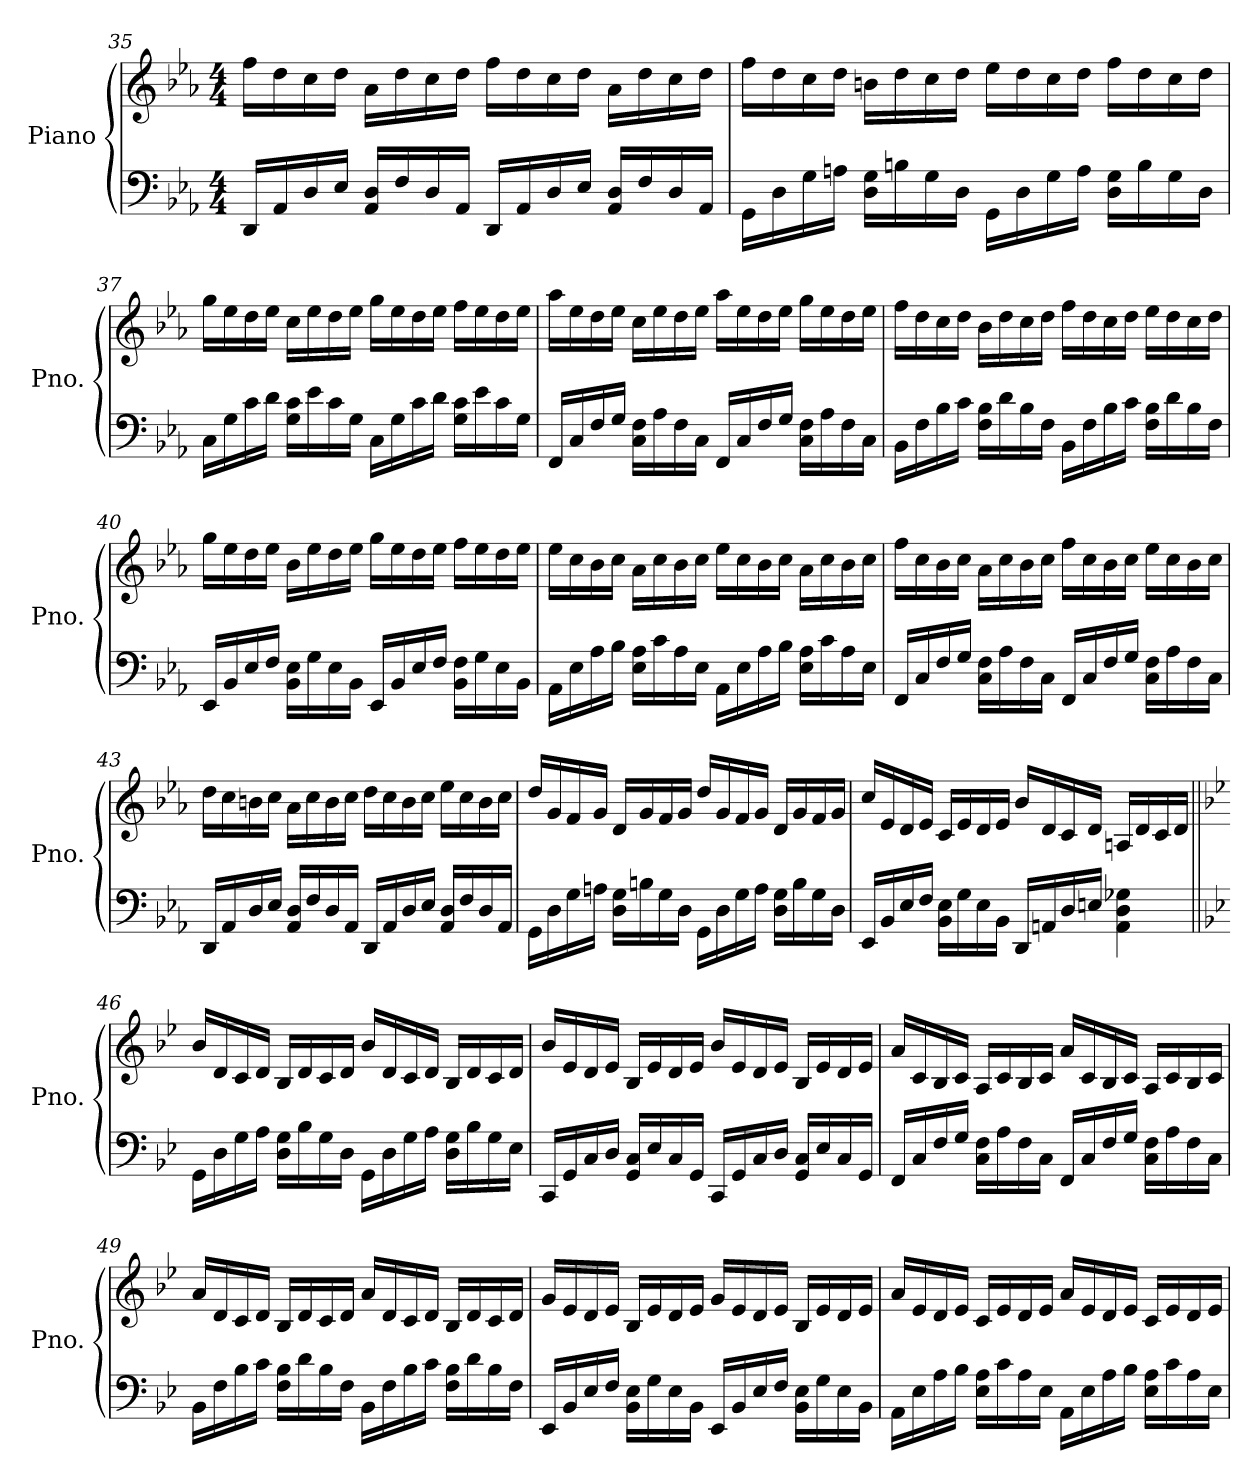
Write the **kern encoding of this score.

**kern	**kern
*part1	*part1
*staff2	*staff1
*I"Piano	*
*I'Pno.	*
*clefF4	*clefG2
*k[b-e-a-]	*k[b-e-a-]
*M4/4	*M4/4
=35	=35
16DD/LL	16ff\LL
16AA-/	16dd\
16D/	16cc\
16E-/JJ	16dd\JJ
16AA-/ 16D/LL	16a-\LL
16F/	16dd\
16D/	16cc\
16AA-/JJ	16dd\JJ
16DD/LL	16ff\LL
16AA-/	16dd\
16D/	16cc\
16E-/JJ	16dd\JJ
16AA-/ 16D/LL	16a-\LL
16F/	16dd\
16D/	16cc\
16AA-/JJ	16dd\JJ
=36	=36
16GG\LL	16ff\LL
16D\	16dd\
16G\	16cc\
16An\JJ	16dd\JJ
16D\ 16G\LL	16bn\LL
16Bn\	16dd\
16G\	16cc\
16D\JJ	16dd\JJ
16GG\LL	16ee-\LL
16D\	16dd\
16G\	16cc\
16A\JJ	16dd\JJ
16D\ 16G\LL	16ff\LL
16B\	16dd\
16G\	16cc\
16D\JJ	16dd\JJ
=37	=37
16C\LL	16gg\LL
16G\	16ee-\
16c\	16dd\
16d\JJ	16ee-\JJ
16G\ 16c\LL	16cc\LL
16e-\	16ee-\
16c\	16dd\
16G\JJ	16ee-\JJ
16C\LL	16gg\LL
16G\	16ee-\
16c\	16dd\
16d\JJ	16ee-\JJ
16G\ 16c\LL	16ff\LL
16e-\	16ee-\
16c\	16dd\
16G\JJ	16ee-\JJ
=38	=38
16FF/LL	16aa-\LL
16C/	16ee-\
16F/	16dd\
16G/JJ	16ee-\JJ
16C\ 16F\LL	16cc\LL
16A-\	16ee-\
16F\	16dd\
16C\JJ	16ee-\JJ
16FF/LL	16aa-\LL
16C/	16ee-\
16F/	16dd\
16G/JJ	16ee-\JJ
16C\ 16F\LL	16gg\LL
16A-\	16ee-\
16F\	16dd\
16C\JJ	16ee-\JJ
=39	=39
16BB-\LL	16ff\LL
16F\	16dd\
16B-\	16cc\
16c\JJ	16dd\JJ
16F\ 16B-\LL	16b-\LL
16d\	16dd\
16B-\	16cc\
16F\JJ	16dd\JJ
16BB-\LL	16ff\LL
16F\	16dd\
16B-\	16cc\
16c\JJ	16dd\JJ
16F\ 16B-\LL	16ee-\LL
16d\	16dd\
16B-\	16cc\
16F\JJ	16dd\JJ
=40	=40
16EE-/LL	16gg\LL
16BB-/	16ee-\
16E-/	16dd\
16F/JJ	16ee-\JJ
16BB-\ 16E-\LL	16b-\LL
16G\	16ee-\
16E-\	16dd\
16BB-\JJ	16ee-\JJ
16EE-/LL	16gg\LL
16BB-/	16ee-\
16E-/	16dd\
16F/JJ	16ee-\JJ
16BB-\ 16F\LL	16ff\LL
16G\	16ee-\
16E-\	16dd\
16BB-\JJ	16ee-\JJ
=41	=41
16AA-\LL	16ee-\LL
16E-\	16cc\
16A-\	16b-\
16B-\JJ	16cc\JJ
16E-\ 16A-\LL	16a-\LL
16c\	16cc\
16A-\	16b-\
16E-\JJ	16cc\JJ
16AA-\LL	16ee-\LL
16E-\	16cc\
16A-\	16b-\
16B-\JJ	16cc\JJ
16E-\ 16A-\LL	16a-\LL
16c\	16cc\
16A-\	16b-\
16E-\JJ	16cc\JJ
=42	=42
16FF/LL	16ff\LL
16C/	16cc\
16F/	16b-\
16G/JJ	16cc\JJ
16C\ 16F\LL	16a-\LL
16A-\	16cc\
16F\	16b-\
16C\JJ	16cc\JJ
16FF/LL	16ff\LL
16C/	16cc\
16F/	16b-\
16G/JJ	16cc\JJ
16C\ 16F\LL	16ee-\LL
16A-\	16cc\
16F\	16b-\
16C\JJ	16cc\JJ
=43	=43
16DD/LL	16dd\LL
16AA-/	16cc\
16D/	16bn\
16E-/JJ	16cc\JJ
16AA-/ 16D/LL	16a-\LL
16F/	16cc\
16D/	16b\
16AA-/JJ	16cc\JJ
16DD/LL	16dd\LL
16AA-/	16cc\
16D/	16b\
16E-/JJ	16cc\JJ
16AA-/ 16D/LL	16ee-\LL
16F/	16cc\
16D/	16b\
16AA-/JJ	16cc\JJ
=44	=44
16GG\LL	16dd/LL
16D\	16g/
16G\	16f/
16An\JJ	16g/JJ
16D\ 16G\LL	16d/LL
16Bn\	16g/
16G\	16f/
16D\JJ	16g/JJ
16GG\LL	16dd/LL
16D\	16g/
16G\	16f/
16A\JJ	16g/JJ
16D\ 16G\LL	16d/LL
16B\	16g/
16G\	16f/
16D\JJ	16g/JJ
=45	=45
*	*MM80
16EE-/LL	16cc/LL
16BB-/	16e-/
16E-/	16d/
16F/JJ	16e-/JJ
16BB-\ 16E-\LL	16c/LL
16G\	16e-/
16E-\	16d/
16BB-\JJ	16e-/JJ
16DD/LL	16b-/LL
16AAn/	16d/
16D/	16c/
16En/JJ	16d/JJ
4AA\ 4D\ 4G-X\	16An/LL
.	16d/
.	16c/
.	16d/JJ
=46||	=46||
*k[b-e-]	*k[b-e-]
*	*MM80
16GG\LL	16b-/LL
16D\	16d/
16G\	16c/
16A\JJ	16d/JJ
16D\ 16G\LL	16B-/LL
16B-\	16d/
16G\	16c/
16D\JJ	16d/JJ
16GG\LL	16b-/LL
16D\	16d/
16G\	16c/
16A\JJ	16d/JJ
16D\ 16G\LL	16B-/LL
16B-\	16d/
16G\	16c/
16E-\JJ	16d/JJ
=47	=47
16CC/LL	16b-/LL
16GG/	16e-/
16C/	16d/
16D/JJ	16e-/JJ
16GG/ 16C/LL	16B-/LL
16E-/	16e-/
16C/	16d/
16GG/JJ	16e-/JJ
16CC/LL	16b-/LL
16GG/	16e-/
16C/	16d/
16D/JJ	16e-/JJ
16GG/ 16C/LL	16B-/LL
16E-/	16e-/
16C/	16d/
16GG/JJ	16e-/JJ
=48	=48
16FF/LL	16a/LL
16C/	16c/
16F/	16B-/
16G/JJ	16c/JJ
16C\ 16F\LL	16A/LL
16A\	16c/
16F\	16B-/
16C\JJ	16c/JJ
16FF/LL	16a/LL
16C/	16c/
16F/	16B-/
16G/JJ	16c/JJ
16C\ 16F\LL	16A/LL
16A\	16c/
16F\	16B-/
16C\JJ	16c/JJ
=49	=49
16BB-\LL	16a/LL
16F\	16d/
16B-\	16c/
16c\JJ	16d/JJ
16F\ 16B-\LL	16B-/LL
16d\	16d/
16B-\	16c/
16F\JJ	16d/JJ
16BB-\LL	16a/LL
16F\	16d/
16B-\	16c/
16c\JJ	16d/JJ
16F\ 16B-\LL	16B-/LL
16d\	16d/
16B-\	16c/
16F\JJ	16d/JJ
=50	=50
16EE-/LL	16g/LL
16BB-/	16e-/
16E-/	16d/
16F/JJ	16e-/JJ
16BB-\ 16E-\LL	16B-/LL
16G\	16e-/
16E-\	16d/
16BB-\JJ	16e-/JJ
16EE-/LL	16g/LL
16BB-/	16e-/
16E-/	16d/
16F/JJ	16e-/JJ
16BB-\ 16E-\LL	16B-/LL
16G\	16e-/
16E-\	16d/
16BB-\JJ	16e-/JJ
=51	=51
16AA\LL	16a/LL
16E-\	16e-/
16A\	16d/
16B-\JJ	16e-/JJ
16E-\ 16A\LL	16c/LL
16c\	16e-/
16A\	16d/
16E-\JJ	16e-/JJ
16AA\LL	16a/LL
16E-\	16e-/
16A\	16d/
16B-\JJ	16e-/JJ
16E-\ 16A\LL	16c/LL
16c\	16e-/
16A\	16d/
16E-\JJ	16e-/JJ
=	=
*-	*-
